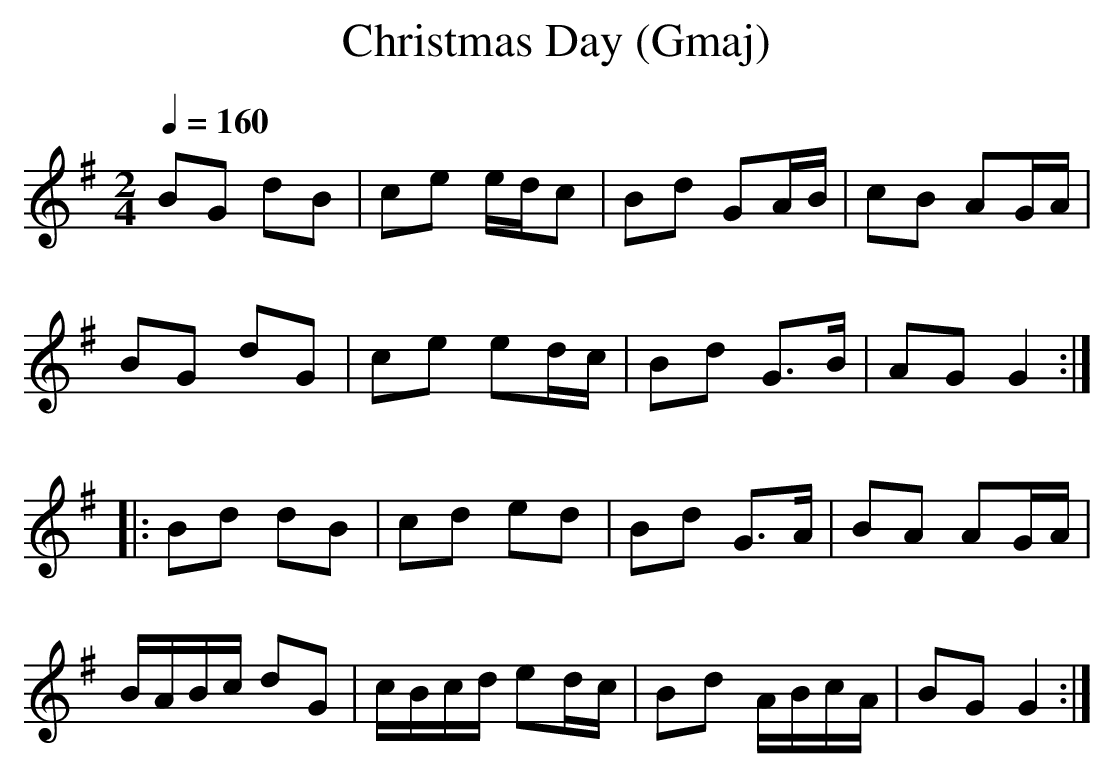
X:1
T:Christmas Day (Gmaj)
Q:1/4=160
M:2/4
L:1/8
K:Gmaj
BG dB | ce e/d/c | Bd GA/B/ | cB AG/A/ |
BG dG | ce ed/c/ | Bd G>B | AG G2 :|
|: Bd dB | cd ed | Bd G>A | BA AG/A/ |
B/A/B/c/ dG | c/B/c/d/ ed/c/ | Bd A/B/c/A/ | BG G2 :|
